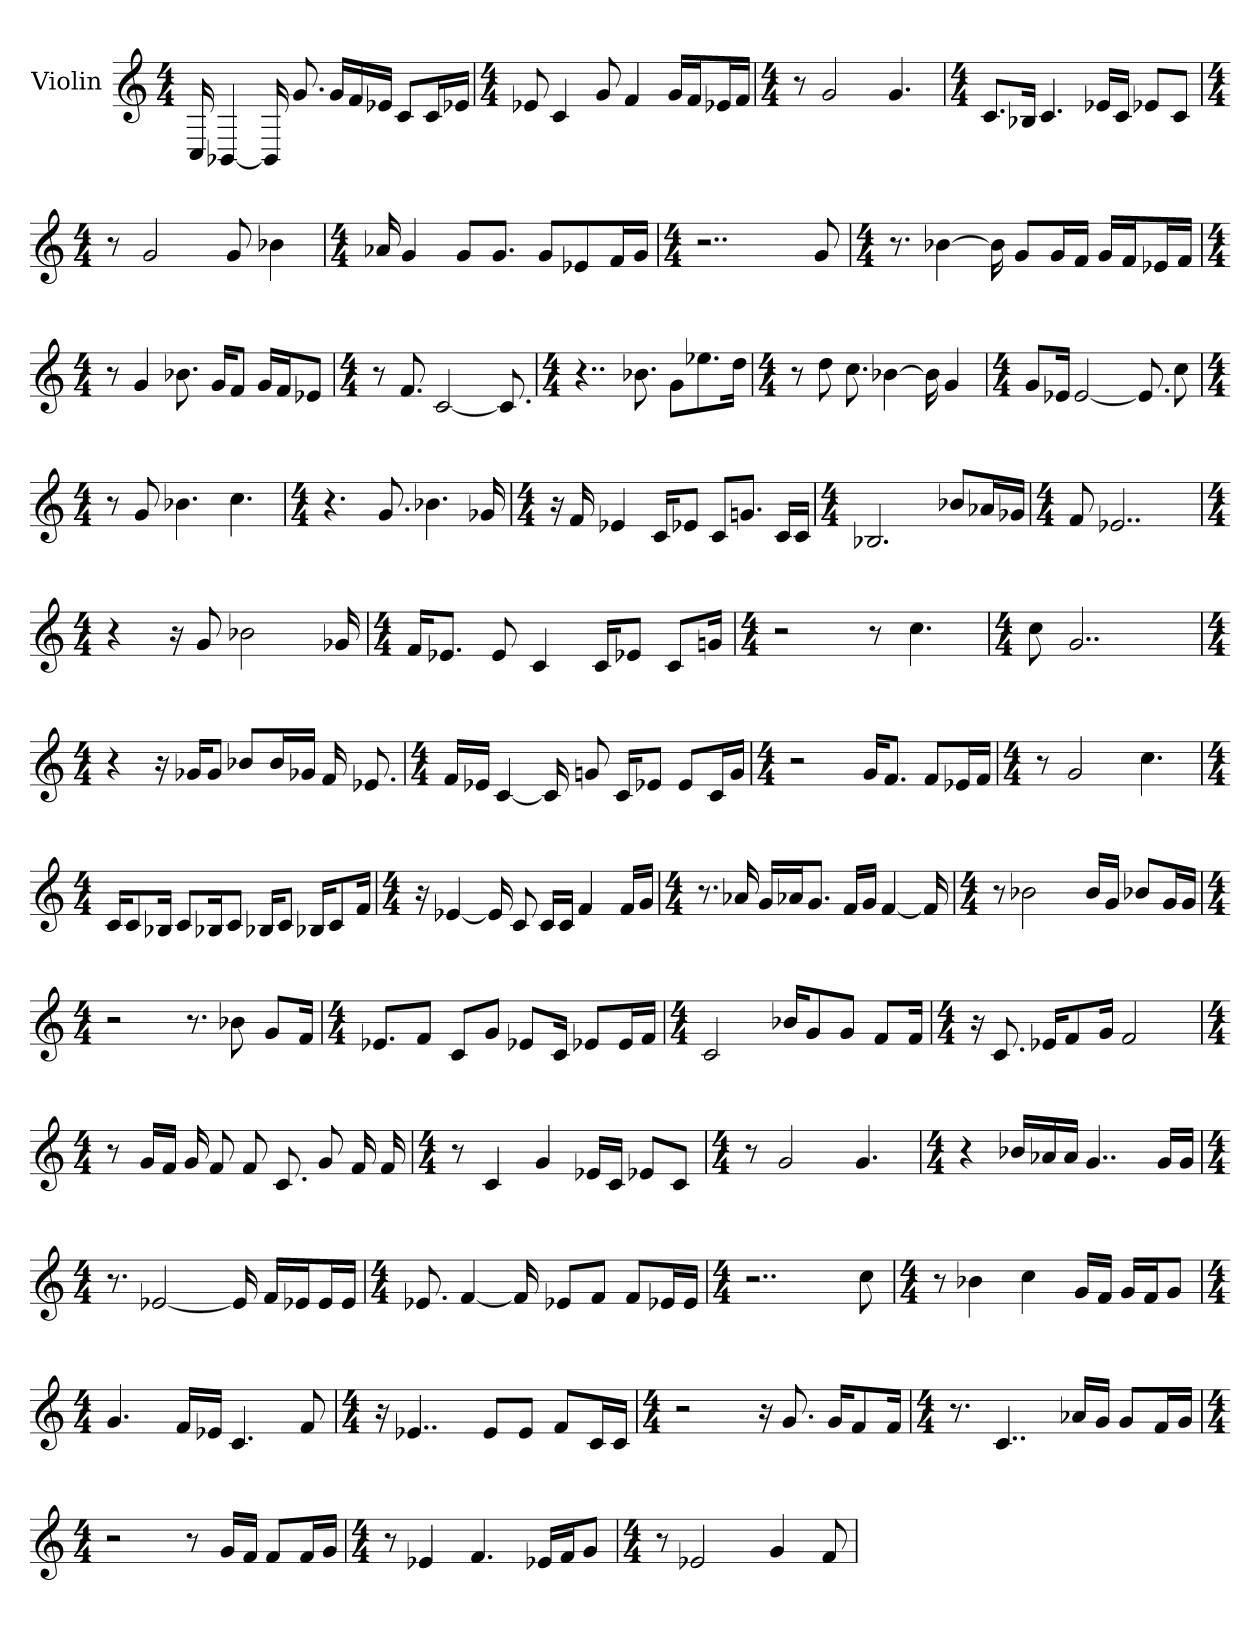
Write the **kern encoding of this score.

**kern
*part1
*staff1
*I"Violin
*I'Vln
*M4/4
=
16C
[4BB-X
16BB-]
8.g
16gLL
16f
16e-XJJ
8cL
16cL
16e-XJJ
=
*M4/4
8e-X
4c
8g
4f
16gLL
16fJ
16e-XL
16fJJ
=
*M4/4
8r
2g
4.g
=
*M4/4
8.cL
16B-XJk
4.c
16e-XLL
16cJJ
8e-XL
8cJ
=
*M4/4
8r
2g
8g
4b-X
=
*M4/4
16a-X
4g
8gL
8.gJ
8gL
8e-X
16fL
16gJJ
=
*M4/4
2..r
8g
=
*M4/4
8.r
[4b-X
16b-]
8gL
16gL
16fJJ
16gLL
16fJ
16e-XL
16fJJ
=
*M4/4
8r
4g
8.b-X
16gKL
8fJ
16gLL
16fJ
8e-XJ
=
*M4/4
8r
8.f
[2c
8.c]
=
*M4/4
4..r
8.b-X
8gL
8.ee-X
16ddJk
=
*M4/4
8r
8dd
8.cc
[4b-X
16b-]
4g
=
*M4/4
8gL
16e-XJk
[2e-
8.e-]
8cc
=
*M4/4
8r
8g
4.b-X
4.cc
=
*M4/4
4.r
8.g
4.b-X
16g-X
=
*M4/4
16r
16f
4e-X
16cKL
8e-XJ
8cL
8.gnJ
16cLL
16cJJ
=
*M4/4
2.B-X
8b-XL
16a-XL
16g-XJJ
=
*M4/4
8f
2..e-X
=
*M4/4
4r
16r
8g
2b-X
16g-X
=
*M4/4
16fKL
8.e-XJ
8e-
4c
16cKL
8e-XJ
8cL
16gnJk
=
*M4/4
2r
8r
4.cc
=
*M4/4
8cc
2..g
=
*M4/4
4r
16r
16g-XKL
8g-J
8b-XL
16b-L
16g-XJJ
16fLL
8.e-XJ
=
*M4/4
16fLL
16e-XJJ
[4c
16c]
8gn
16cKL
8e-XJ
8e-L
16cL
16gJJ
=
*M4/4
2r
16gKL
8.fJ
8fL
16e-XL
16fJJ
=
*M4/4
8r
2g
4.cc
=
*M4/4
16cKL
8c
16B-XJk
8cL
16B-XK
8cJ
16B-XKL
8cJ
16B-XKL
8c
16fJk
=
*M4/4
16r
[4e-X
16e-]
8c
16cLL
16cJJ
4f
16fLL
16gJJ
=
*M4/4
8.r
16a-X
16gLL
16a-XJ
8.gJ
16fLL
16gJJ
[4f
16f]
=
*M4/4
8r
2b-X
16b-LL
16gJJ
8b-XL
16gL
16gJJ
=
*M4/4
2r
8.r
8b-X
8gL
16fJk
=
*M4/4
8.e-XL
8fJ
8cL
8gJ
8e-XL
16cJk
8e-XL
16e-L
16fJJ
=
*M4/4
2c
16b-XKL
8g
8gJ
8fL
16fJk
=
*M4/4
16r
8.c
16e-XKL
8f
16gJk
2f
=
*M4/4
8r
16gLL
16fJJ
16gLL
8f
8fJ
8.cL
8g
16fL
16fJJ
=
*M4/4
8r
4c
4g
16e-XLL
16cJJ
8e-XL
8cJ
=
*M4/4
8r
2g
4.g
=
*M4/4
4r
16b-XLL
16a-X
16a-JJ
4..g
16gLL
16gJJ
=
*M4/4
8.r
[2e-X
16e-]
16fLL
16e-XJ
16e-L
16e-JJ
=
*M4/4
8.e-X
[4f
16f]
8e-XL
8fJ
8fL
16e-XL
16e-JJ
=
*M4/4
2..r
8cc
=
*M4/4
8r
4b-X
4cc
16gLL
16fJJ
16gLL
16fJ
8gJ
=
*M4/4
4.g
16fLL
16e-XJJ
4.c
8f
=
*M4/4
16r
4..e-X
8e-L
8e-J
8fL
16cL
16cJJ
=
*M4/4
2r
16r
8.g
16gKL
8f
16fJk
=
*M4/4
8.r
4..c
16a-XLL
16gJJ
8gL
16fL
16gJJ
=
*M4/4
2r
8r
16gLL
16fJJ
8fL
16fL
16gJJ
=
*M4/4
8r
4e-X
4.f
16e-XLL
16fJ
8gJ
=
*M4/4
8r
2e-X
4g
8f
=
*-
